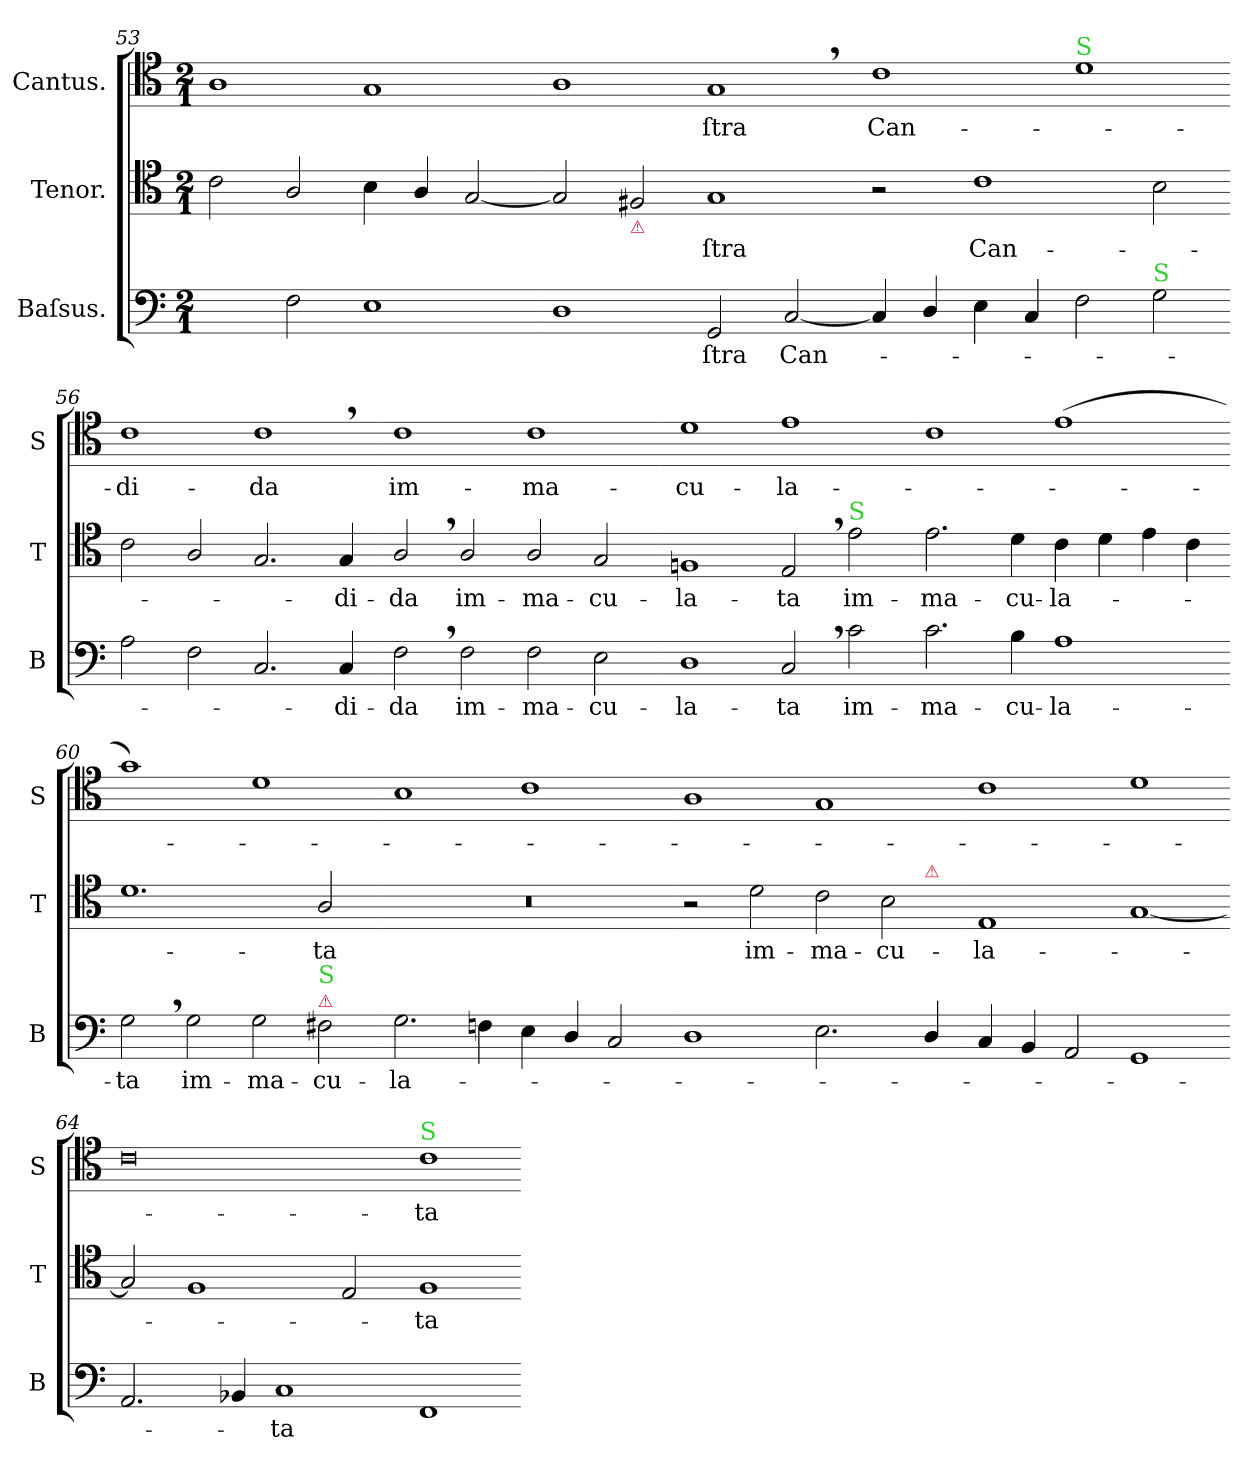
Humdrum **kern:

**kern	**text	**kern	**text	**kern	**text
*part3	*part3	*part2	*part2	*part1	*part1
*staff3	*staff3	*staff2	*staff2	*staff1	*staff1
*I"Baſsus.	*	*I"Tenor.	*	*I"Cantus.	*
*I'B	*	*I'T	*	*I'S	*
*clefF4	*	*clefC4	*	*clefC4	*
*k[]	*	*k[]	*	*k[]	*
*M2/1	*	*M2/1	*	*M2/1	*
=53	=53	=53	=53	=53	=53
2ryy	.	2c\	.	1A	.
2F\	.	2A/	.	.	.
1E	.	4B\	.	1G	.
.	.	4A/	.	.	.
.	.	[2G/	.	.	.
=54-	=54-	=54-	=54-	=54-	=54-
1D	.	2G/]	.	1A	.
!	!	!LO:TX:b:color=crimson:t=⚠	!	!	!
.	.	2F#X/	.	.	.
!	!LO:LY:i	!	!LO:LY:i	!	!
2GG/	-ſtra	1G	-ſtra	1G,	-ſtra
[2C/	Can-	.	.	.	.
=55-	=55-	=55-	=55-	=55-	=55-
4C/]	.	2r	.	1c	Can-
4D/	.	.	.	.	.
4E\	.	1c	Can-	.	.
4C/	.	.	.	.	.
!	!	!	!	!LO:TX:a:color=limegreen:t=S	!
2F\	.	.	.	1d	.
!LO:TX:a:color=limegreen:t=S	!	!	!	!	!
2G\	.	2B\	.	.	.
=56-	=56-	=56-	=56-	=56-	=56-
2A\	.	2c\	.	1c	-di-
2F\	.	2A/	.	.	.
2.C/	.	2.G/	.	1c,	-da
4C/	-di-	4G/	-di-	.	.
=57-	=57-	=57-	=57-	=57-	=57-
2F,\	-da	2A,/	-da	1c	im-
2F\	im-	2A/	im-	.	.
2F\	-ma-	2A/	-ma-	1c	-ma-
2E\	-cu-	2G/	-cu-	.	.
=58-	=58-	=58-	=58-	=58-	=58-
1D	-la-	1Fn	-la-	1d	-cu-
2C,/	-ta	2E,/	-ta	1e	-la-
!	!	!LO:TX:a:color=limegreen:t=S	!	!	!
2c\	im-	2e\	im-	.	.
=59-	=59-	=59-	=59-	=59-	=59-
2.c\	-ma-	2.e\	-ma-	1c	.
4B\	-cu-	4d\	-cu-	.	.
1A	-la-	4c\	-la-	(<1e	.
.	.	4d\	.	.	.
.	.	4e\	.	.	.
.	.	4c\	.	.	.
=60-	=60-	=60-	=60-	=60-	=60-
2G,\	-ta	1.d	.	1g)	.
2G\	im-	.	.	.	.
2G\	-ma-	.	.	1d	.
!LO:TX:a:color=crimson:t=⚠	!	!	!	!	!
!LO:TX:a:color=limegreen:t=S	!	!	!	!	!
2F#X\	-cu-	2A/	-ta	.	.
=61-	=61-	=61-	=61-	=61-	=61-
2.G\	la-	0r	.	1B	.
4Fn\	.	.	.	.	.
4E\	.	.	.	1c	.
4D/	.	.	.	.	.
2C/	.	.	.	.	.
=62-	=62-	=62-	=62-	=62-	=62-
*	*	*^	*	*	*
1D	.	2r	1..ryy	.	1A	.
!	!	!	!	!LO:LY:i	!	!
.	.	2d\	.	im-	.	.
!	!	!	!	!LO:LY:i	!	!
2.E\	.	2c\	.	-ma-	1G	.
!	!	!	!	!LO:LY:i	!	!
.	.	2B\	.	-cu-	.	.
!	!	!	!LO:TX:a:color=crimson:t=⚠	!	!	!
4D/	.	.	4ryy	.	.	.
=63-	=63-	=63-	=63-	=63-	=63-	=63-
!	!	!	!	!LO:LY:i	!	!
*	*	*v	*v	*	*	*
4C/	.	1E	-la-	1c	.
4BB/	.	.	.	.	.
2AA/	.	.	.	.	.
1GG	.	[1G	.	1d	.
=64-	=64-	=64-	=64-	=64-	=64-
2.AA/	.	2G]	.	0c	.
.	.	1F	.	.	.
4BB-X/	.	.	.	.	.
1C	-ta	.	.	.	.
.	.	2E/	.	.	.
=65-	=65-	=65-	=65-	=65-	=65-
!	!	!	!	!LO:TX:a:color=limegreen:t=S	!
!	!	!	!LO:LY:i	!	!
1FF	.	1F	-ta	1c	-ta
=-	=-	=-	=-	=-	=-
*-	*-	*-	*-	*-	*-
